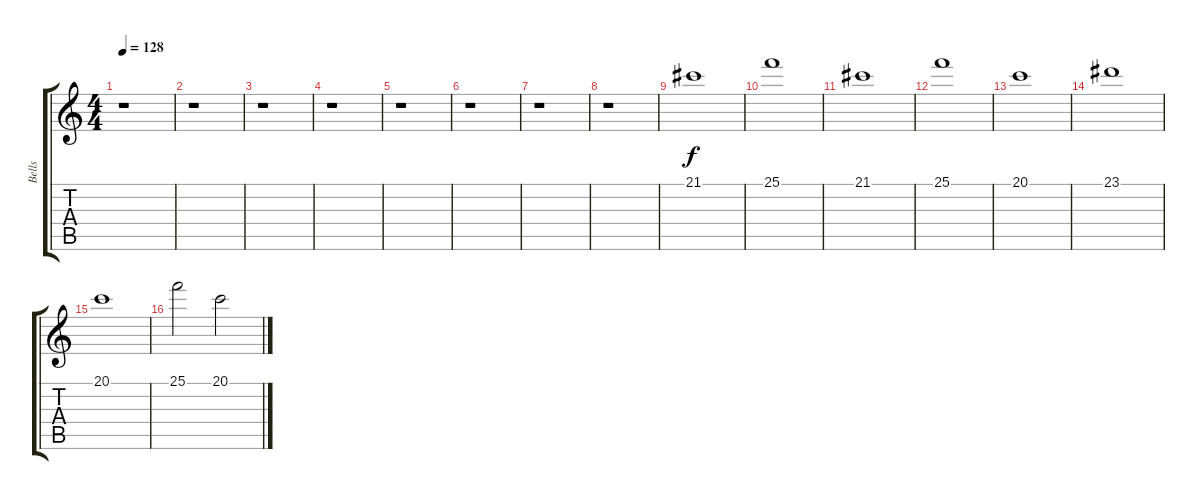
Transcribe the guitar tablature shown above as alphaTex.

\track ("Bells" "Bells") {instrument glockenspiel}
\staff {score tabs}
\tuning (E4 B3 G3 D3 A2 E2) {hide}
\ts (4 4)
\tempo 128
\clef g2
\ks c
r.1{dy f} |
r.1 |
r.1 |
r.1 |
r.1 |
r.1 |
r.1 |
r.1 |
21.1.1 |
25.1.1 |
21.1.1 |
25.1.1 |
20.1.1 |
23.1.1 |
20.1.1 |
25.1.2 20.1.2
